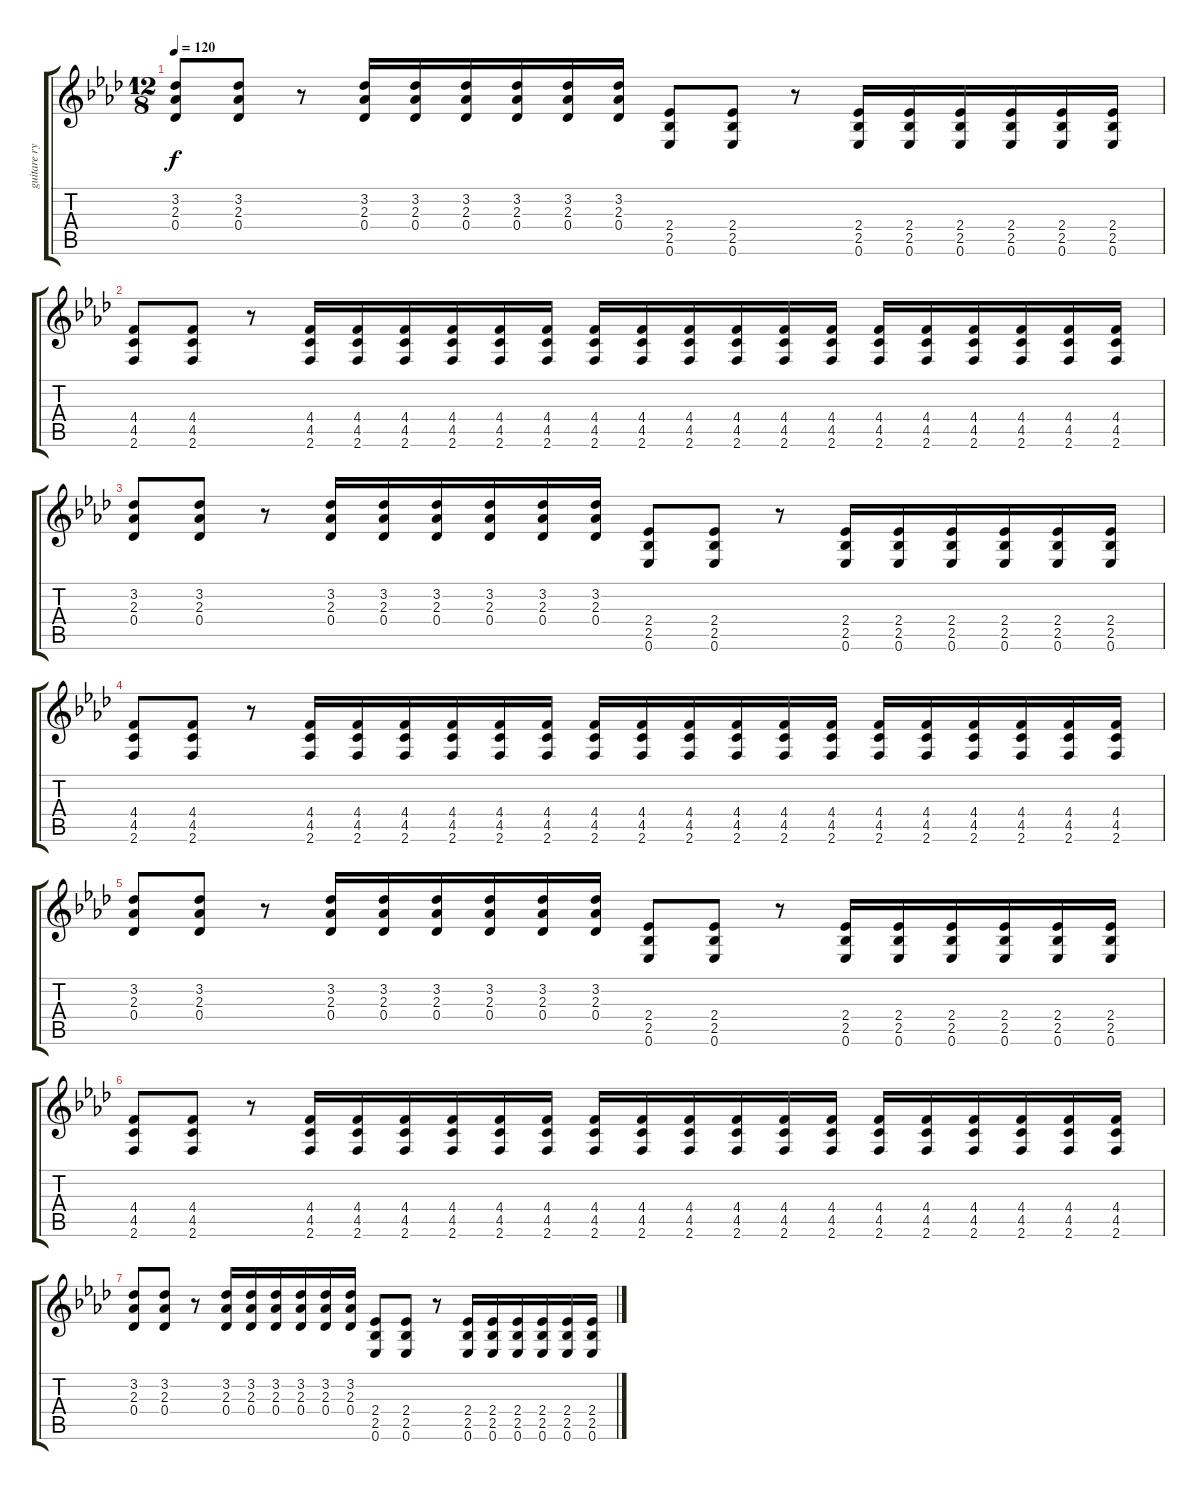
\track ("guitare rythme" "guitare ry") {instrument distortionguitar}
\staff {score tabs}
\tuning (Eb4 Bb3 Gb3 Db3 Ab2 Eb2) {hide}
\ts (12 8)
\tempo 120
\clef g2
\ks fminor
(3.2 2.3 0.4).8{dy f} (3.2 2.3 0.4).8 r.8 (3.2 2.3 0.4).16 (3.2 2.3 0.4).16 (3.2 2.3 0.4).16 (3.2 2.3 0.4).16 (3.2 2.3 0.4).16 (3.2 2.3 0.4).16 (2.4 2.5 0.6).8 (2.4 2.5 0.6).8 r.8 (2.4 2.5 0.6).16 (2.4 2.5 0.6).16 (2.4 2.5 0.6).16 (2.4 2.5 0.6).16 (2.4 2.5 0.6).16 (2.4 2.5 0.6).16 |
(4.4 4.5 2.6).8 (4.4 4.5 2.6).8 r.8 (4.4 4.5 2.6).16 (4.4 4.5 2.6).16 (4.4 4.5 2.6).16 (4.4 4.5 2.6).16 (4.4 4.5 2.6).16 (4.4 4.5 2.6).16 (4.4 4.5 2.6).16 (4.4 4.5 2.6).16 (4.4 4.5 2.6).16 (4.4 4.5 2.6).16 (4.4 4.5 2.6).16 (4.4 4.5 2.6).16 (4.4 4.5 2.6).16 (4.4 4.5 2.6).16 (4.4 4.5 2.6).16 (4.4 4.5 2.6).16 (4.4 4.5 2.6).16 (4.4 4.5 2.6).16 |
(3.2 2.3 0.4).8 (3.2 2.3 0.4).8 r.8 (3.2 2.3 0.4).16 (3.2 2.3 0.4).16 (3.2 2.3 0.4).16 (3.2 2.3 0.4).16 (3.2 2.3 0.4).16 (3.2 2.3 0.4).16 (2.4 2.5 0.6).8 (2.4 2.5 0.6).8 r.8 (2.4 2.5 0.6).16 (2.4 2.5 0.6).16 (2.4 2.5 0.6).16 (2.4 2.5 0.6).16 (2.4 2.5 0.6).16 (2.4 2.5 0.6).16 |
(4.4 4.5 2.6).8 (4.4 4.5 2.6).8 r.8 (4.4 4.5 2.6).16 (4.4 4.5 2.6).16 (4.4 4.5 2.6).16 (4.4 4.5 2.6).16 (4.4 4.5 2.6).16 (4.4 4.5 2.6).16 (4.4 4.5 2.6).16 (4.4 4.5 2.6).16 (4.4 4.5 2.6).16 (4.4 4.5 2.6).16 (4.4 4.5 2.6).16 (4.4 4.5 2.6).16 (4.4 4.5 2.6).16 (4.4 4.5 2.6).16 (4.4 4.5 2.6).16 (4.4 4.5 2.6).16 (4.4 4.5 2.6).16 (4.4 4.5 2.6).16 |
(3.2 2.3 0.4).8 (3.2 2.3 0.4).8 r.8 (3.2 2.3 0.4).16 (3.2 2.3 0.4).16 (3.2 2.3 0.4).16 (3.2 2.3 0.4).16 (3.2 2.3 0.4).16 (3.2 2.3 0.4).16 (2.4 2.5 0.6).8 (2.4 2.5 0.6).8 r.8 (2.4 2.5 0.6).16 (2.4 2.5 0.6).16 (2.4 2.5 0.6).16 (2.4 2.5 0.6).16 (2.4 2.5 0.6).16 (2.4 2.5 0.6).16 |
(4.4 4.5 2.6).8 (4.4 4.5 2.6).8 r.8 (4.4 4.5 2.6).16 (4.4 4.5 2.6).16 (4.4 4.5 2.6).16 (4.4 4.5 2.6).16 (4.4 4.5 2.6).16 (4.4 4.5 2.6).16 (4.4 4.5 2.6).16 (4.4 4.5 2.6).16 (4.4 4.5 2.6).16 (4.4 4.5 2.6).16 (4.4 4.5 2.6).16 (4.4 4.5 2.6).16 (4.4 4.5 2.6).16 (4.4 4.5 2.6).16 (4.4 4.5 2.6).16 (4.4 4.5 2.6).16 (4.4 4.5 2.6).16 (4.4 4.5 2.6).16 |
(3.2 2.3 0.4).8 (3.2 2.3 0.4).8 r.8 (3.2 2.3 0.4).16 (3.2 2.3 0.4).16 (3.2 2.3 0.4).16 (3.2 2.3 0.4).16 (3.2 2.3 0.4).16 (3.2 2.3 0.4).16 (2.4 2.5 0.6).8 (2.4 2.5 0.6).8 r.8 (2.4 2.5 0.6).16 (2.4 2.5 0.6).16 (2.4 2.5 0.6).16 (2.4 2.5 0.6).16 (2.4 2.5 0.6).16 (2.4 2.5 0.6).16
